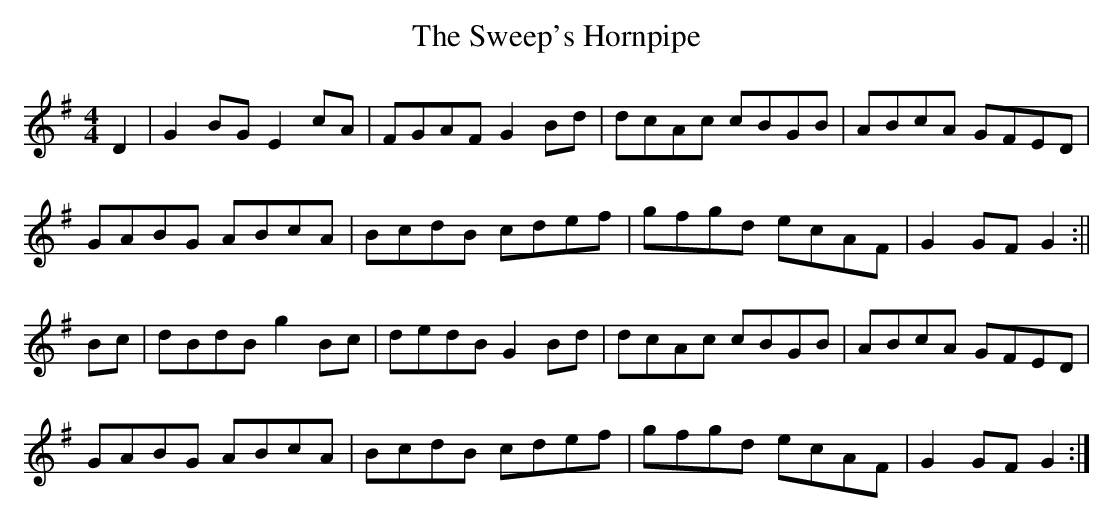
X:1
T:Sweep's Hornpipe, The
M:4/4
L:1/8
K:G
D2|G2 BG E2 cA|FGAF G2 Bd|dcAc cBGB|ABcA GFED|
GABG ABcA|BcdB cdef|gfgd ecAF|G2GFG2:||
Bc|dBdB g2 Bc|dedB G2 Bd|dcAc cBGB|ABcA GFED|
GABG ABcA|BcdB cdef|gfgd ecAF|G2GFG2:|
